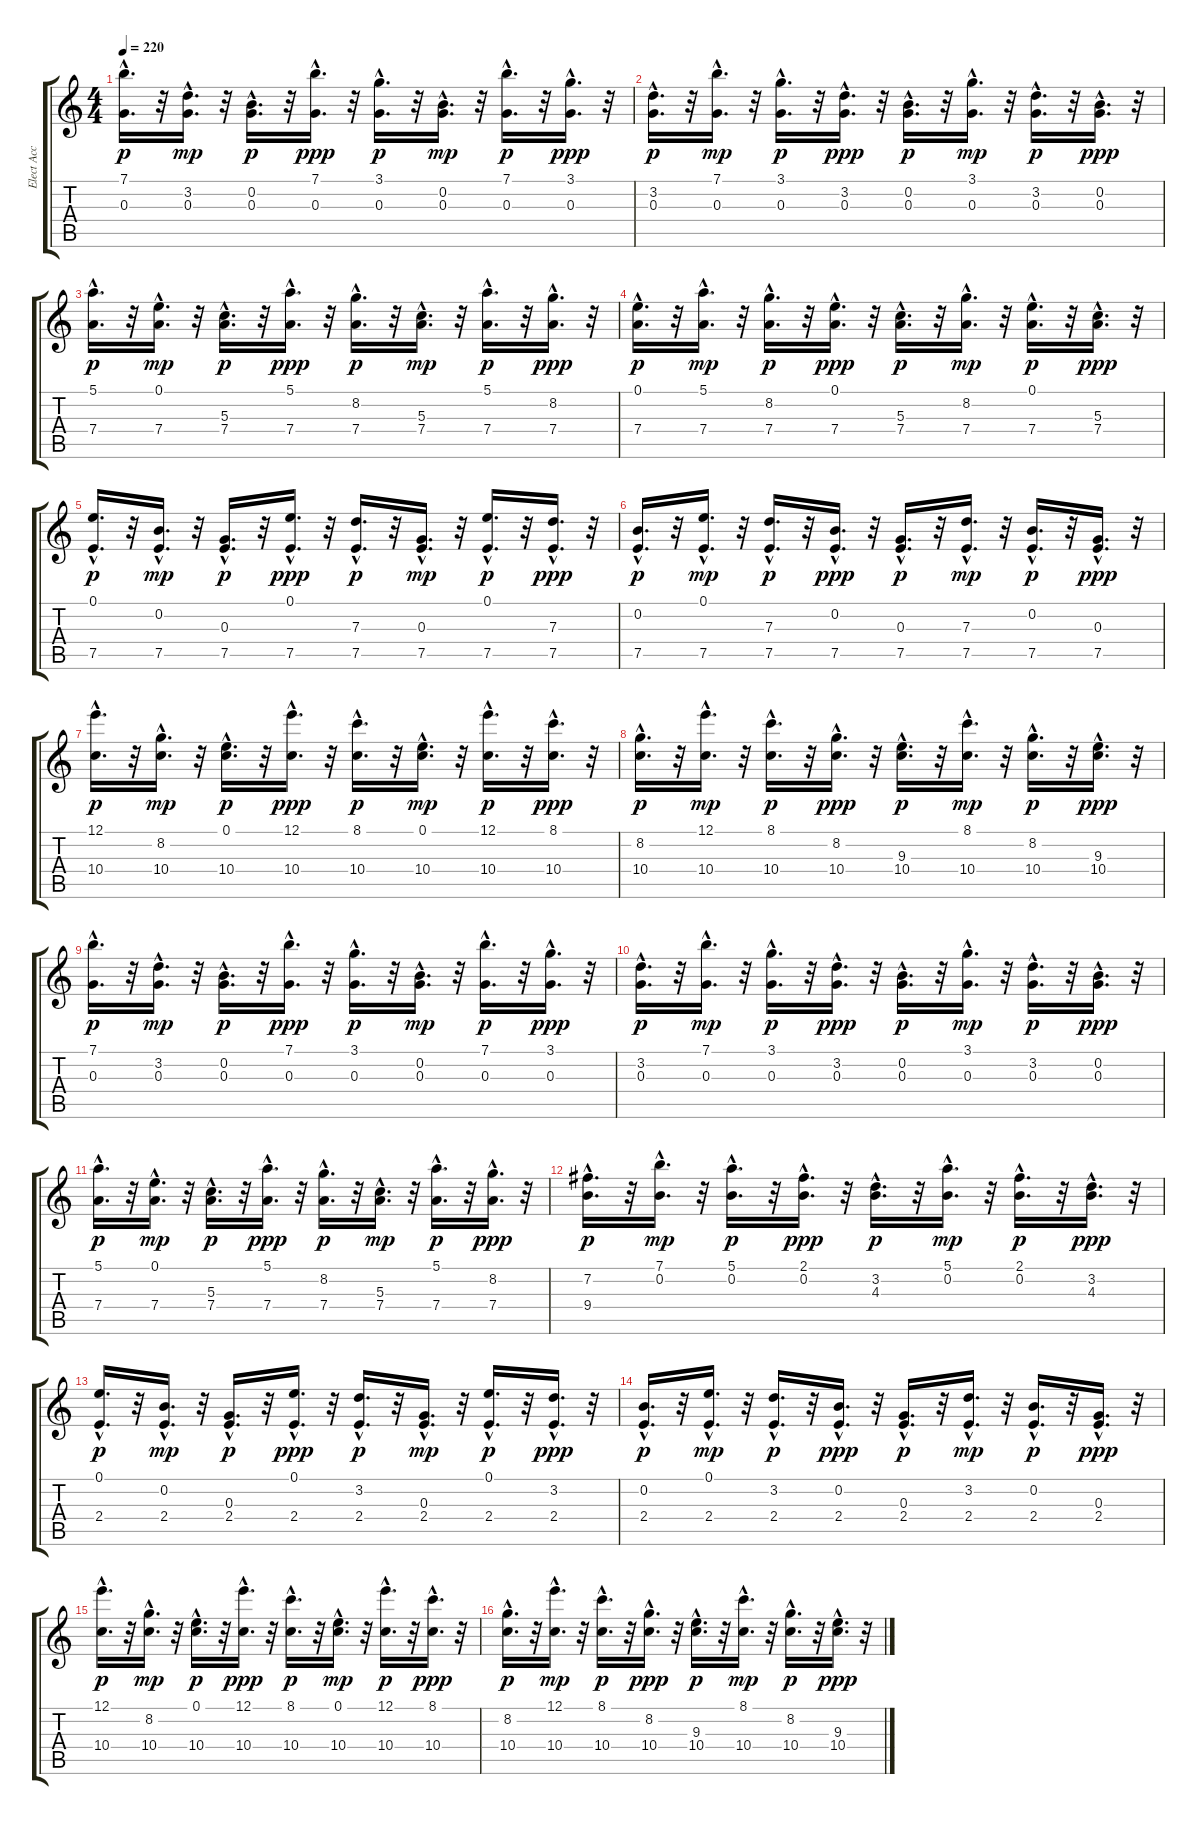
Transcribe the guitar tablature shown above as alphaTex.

\track ("Elect Acc 1" "Elect Acc ") {instrument synthbass1}
\staff {score tabs}
\tuning (E4 B3 G3 D3 A2 E2) {hide}
\ts (4 4)
\tempo 220
\clef g2
\ks c
(7.1{hac} 0.3{hac}).16{d dy p} r.32 (3.2{hac} 0.3{hac}).16{d dy mp} r.32 (0.2{hac} 0.3{hac}).16{d dy p} r.32 (7.1{hac} 0.3{hac}).16{d dy ppp} r.32 (3.1{hac} 0.3{hac}).16{d dy p} r.32 (0.2{hac} 0.3{hac}).16{d dy mp} r.32 (7.1{hac} 0.3{hac}).16{d dy p} r.32 (3.1{hac} 0.3{hac}).16{d dy ppp} r.32 |
(3.2{hac} 0.3{hac}).16{d dy p} r.32 (7.1{hac} 0.3{hac}).16{d dy mp} r.32 (3.1{hac} 0.3{hac}).16{d dy p} r.32 (3.2{hac} 0.3{hac}).16{d dy ppp} r.32 (0.2{hac} 0.3{hac}).16{d dy p} r.32 (3.1{hac} 0.3{hac}).16{d dy mp} r.32 (3.2{hac} 0.3{hac}).16{d dy p} r.32 (0.2{hac} 0.3{hac}).16{d dy ppp} r.32 |
(5.1{hac} 7.4{hac}).16{d dy p} r.32 (0.1{hac} 7.4{hac}).16{d dy mp} r.32 (5.3{hac} 7.4{hac}).16{d dy p} r.32 (5.1{hac} 7.4{hac}).16{d dy ppp} r.32 (8.2{hac} 7.4{hac}).16{d dy p} r.32 (5.3{hac} 7.4{hac}).16{d dy mp} r.32 (5.1{hac} 7.4{hac}).16{d dy p} r.32 (8.2{hac} 7.4{hac}).16{d dy ppp} r.32 |
(0.1{hac} 7.4{hac}).16{d dy p} r.32 (5.1{hac} 7.4{hac}).16{d dy mp} r.32 (8.2{hac} 7.4{hac}).16{d dy p} r.32 (0.1{hac} 7.4{hac}).16{d dy ppp} r.32 (5.3{hac} 7.4{hac}).16{d dy p} r.32 (8.2{hac} 7.4{hac}).16{d dy mp} r.32 (0.1{hac} 7.4{hac}).16{d dy p} r.32 (5.3{hac} 7.4{hac}).16{d dy ppp} r.32 |
(0.1{hac} 7.5{hac}).16{d dy p} r.32 (0.2{hac} 7.5{hac}).16{d dy mp} r.32 (0.3{hac} 7.5{hac}).16{d dy p} r.32 (0.1{hac} 7.5{hac}).16{d dy ppp} r.32 (7.3{hac} 7.5{hac}).16{d dy p} r.32 (0.3{hac} 7.5{hac}).16{d dy mp} r.32 (0.1{hac} 7.5{hac}).16{d dy p} r.32 (7.3{hac} 7.5{hac}).16{d dy ppp} r.32 |
(0.2{hac} 7.5{hac}).16{d dy p} r.32 (0.1{hac} 7.5{hac}).16{d dy mp} r.32 (7.3{hac} 7.5{hac}).16{d dy p} r.32 (0.2{hac} 7.5{hac}).16{d dy ppp} r.32 (0.3{hac} 7.5{hac}).16{d dy p} r.32 (7.3{hac} 7.5{hac}).16{d dy mp} r.32 (0.2{hac} 7.5{hac}).16{d dy p} r.32 (0.3{hac} 7.5{hac}).16{d dy ppp} r.32 |
(12.1{hac} 10.4{hac}).16{d dy p} r.32 (8.2{hac} 10.4{hac}).16{d dy mp} r.32 (0.1{hac} 10.4{hac}).16{d dy p} r.32 (12.1{hac} 10.4{hac}).16{d dy ppp} r.32 (8.1{hac} 10.4{hac}).16{d dy p} r.32 (0.1{hac} 10.4{hac}).16{d dy mp} r.32 (12.1{hac} 10.4{hac}).16{d dy p} r.32 (8.1{hac} 10.4{hac}).16{d dy ppp} r.32 |
(8.2{hac} 10.4{hac}).16{d dy p} r.32 (12.1{hac} 10.4{hac}).16{d dy mp} r.32 (8.1{hac} 10.4{hac}).16{d dy p} r.32 (8.2{hac} 10.4{hac}).16{d dy ppp} r.32 (9.3{hac} 10.4{hac}).16{d dy p} r.32 (8.1{hac} 10.4{hac}).16{d dy mp} r.32 (8.2{hac} 10.4{hac}).16{d dy p} r.32 (9.3{hac} 10.4{hac}).16{d dy ppp} r.32 |
(7.1{hac} 0.3{hac}).16{d dy p} r.32 (3.2{hac} 0.3{hac}).16{d dy mp} r.32 (0.2{hac} 0.3{hac}).16{d dy p} r.32 (7.1{hac} 0.3{hac}).16{d dy ppp} r.32 (3.1{hac} 0.3{hac}).16{d dy p} r.32 (0.2{hac} 0.3{hac}).16{d dy mp} r.32 (7.1{hac} 0.3{hac}).16{d dy p} r.32 (3.1{hac} 0.3{hac}).16{d dy ppp} r.32 |
(3.2{hac} 0.3{hac}).16{d dy p} r.32 (7.1{hac} 0.3{hac}).16{d dy mp} r.32 (3.1{hac} 0.3{hac}).16{d dy p} r.32 (3.2{hac} 0.3{hac}).16{d dy ppp} r.32 (0.2{hac} 0.3{hac}).16{d dy p} r.32 (3.1{hac} 0.3{hac}).16{d dy mp} r.32 (3.2{hac} 0.3{hac}).16{d dy p} r.32 (0.2{hac} 0.3{hac}).16{d dy ppp} r.32 |
(5.1{hac} 7.4{hac}).16{d dy p} r.32 (0.1{hac} 7.4{hac}).16{d dy mp} r.32 (5.3{hac} 7.4{hac}).16{d dy p} r.32 (5.1{hac} 7.4{hac}).16{d dy ppp} r.32 (8.2{hac} 7.4{hac}).16{d dy p} r.32 (5.3{hac} 7.4{hac}).16{d dy mp} r.32 (5.1{hac} 7.4{hac}).16{d dy p} r.32 (8.2{hac} 7.4{hac}).16{d dy ppp} r.32 |
(7.2{hac} 9.4{hac}).16{d dy p} r.32 (7.1{hac} 0.2{hac}).16{d dy mp} r.32 (5.1{hac} 0.2{hac}).16{d dy p} r.32 (2.1{hac} 0.2{hac}).16{d dy ppp} r.32 (3.2{hac} 4.3{hac}).16{d dy p} r.32 (5.1{hac} 0.2{hac}).16{d dy mp} r.32 (2.1{hac} 0.2{hac}).16{d dy p} r.32 (3.2{hac} 4.3{hac}).16{d dy ppp} r.32 |
(0.1{hac} 2.4{hac}).16{d dy p} r.32 (0.2{hac} 2.4{hac}).16{d dy mp} r.32 (0.3{hac} 2.4{hac}).16{d dy p} r.32 (0.1{hac} 2.4{hac}).16{d dy ppp} r.32 (3.2{hac} 2.4{hac}).16{d dy p} r.32 (0.3{hac} 2.4{hac}).16{d dy mp} r.32 (0.1{hac} 2.4{hac}).16{d dy p} r.32 (3.2{hac} 2.4{hac}).16{d dy ppp} r.32 |
(0.2{hac} 2.4{hac}).16{d dy p} r.32 (0.1{hac} 2.4{hac}).16{d dy mp} r.32 (3.2{hac} 2.4{hac}).16{d dy p} r.32 (0.2{hac} 2.4{hac}).16{d dy ppp} r.32 (0.3{hac} 2.4{hac}).16{d dy p} r.32 (3.2{hac} 2.4{hac}).16{d dy mp} r.32 (0.2{hac} 2.4{hac}).16{d dy p} r.32 (0.3{hac} 2.4{hac}).16{d dy ppp} r.32 |
(12.1{hac} 10.4{hac}).16{d dy p} r.32 (8.2{hac} 10.4{hac}).16{d dy mp} r.32 (0.1{hac} 10.4{hac}).16{d dy p} r.32 (12.1{hac} 10.4{hac}).16{d dy ppp} r.32 (8.1{hac} 10.4{hac}).16{d dy p} r.32 (0.1{hac} 10.4{hac}).16{d dy mp} r.32 (12.1{hac} 10.4{hac}).16{d dy p} r.32 (8.1{hac} 10.4{hac}).16{d dy ppp} r.32 |
(8.2{hac} 10.4{hac}).16{d dy p} r.32 (12.1{hac} 10.4{hac}).16{d dy mp} r.32 (8.1{hac} 10.4{hac}).16{d dy p} r.32 (8.2{hac} 10.4{hac}).16{d dy ppp} r.32 (9.3{hac} 10.4{hac}).16{d dy p} r.32 (8.1{hac} 10.4{hac}).16{d dy mp} r.32 (8.2{hac} 10.4{hac}).16{d dy p} r.32 (9.3{hac} 10.4{hac}).16{d dy ppp} r.32
